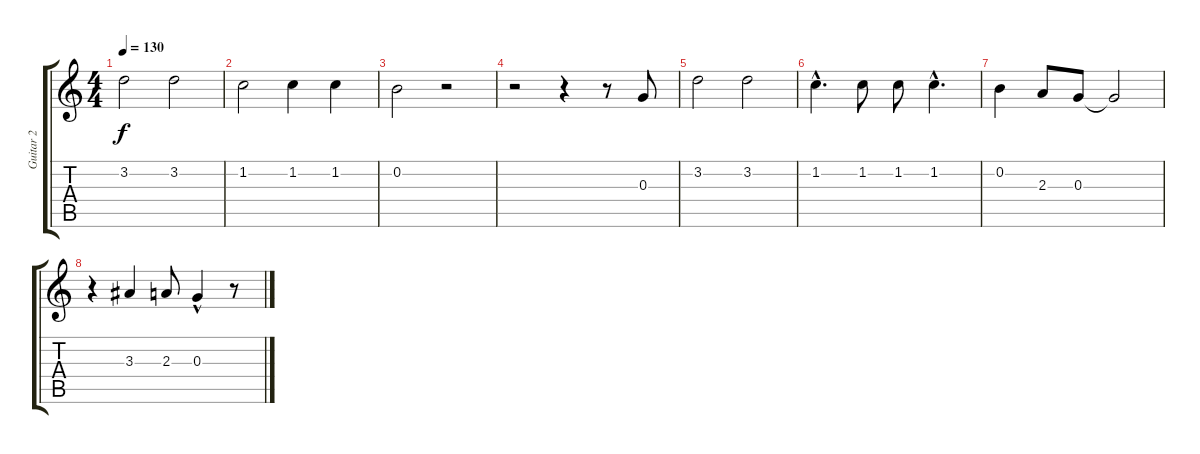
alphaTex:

\track ("Guitar 2" "Guitar 2") {instrument electricguitarclean}
\staff {score tabs}
\tuning (E4 B3 G3 D3 A2 E2) {hide}
\ts (4 4)
\tempo 130
\clef g2
\ks c
3.2.2{dy f} 3.2.2 |
1.2.2 1.2.4 1.2.4 |
0.2.2 r.2 |
r.2 r.4 r.8 0.3.8 |
3.2.2 3.2.2 |
1.2{hac}.4{d} 1.2.8 1.2.8 1.2{hac}.4{d} |
0.2.4 2.3.8 0.3.8 0.3{t}.2 |
r.4 3.3.4 2.3.8 0.3{hac}.4 r.8
